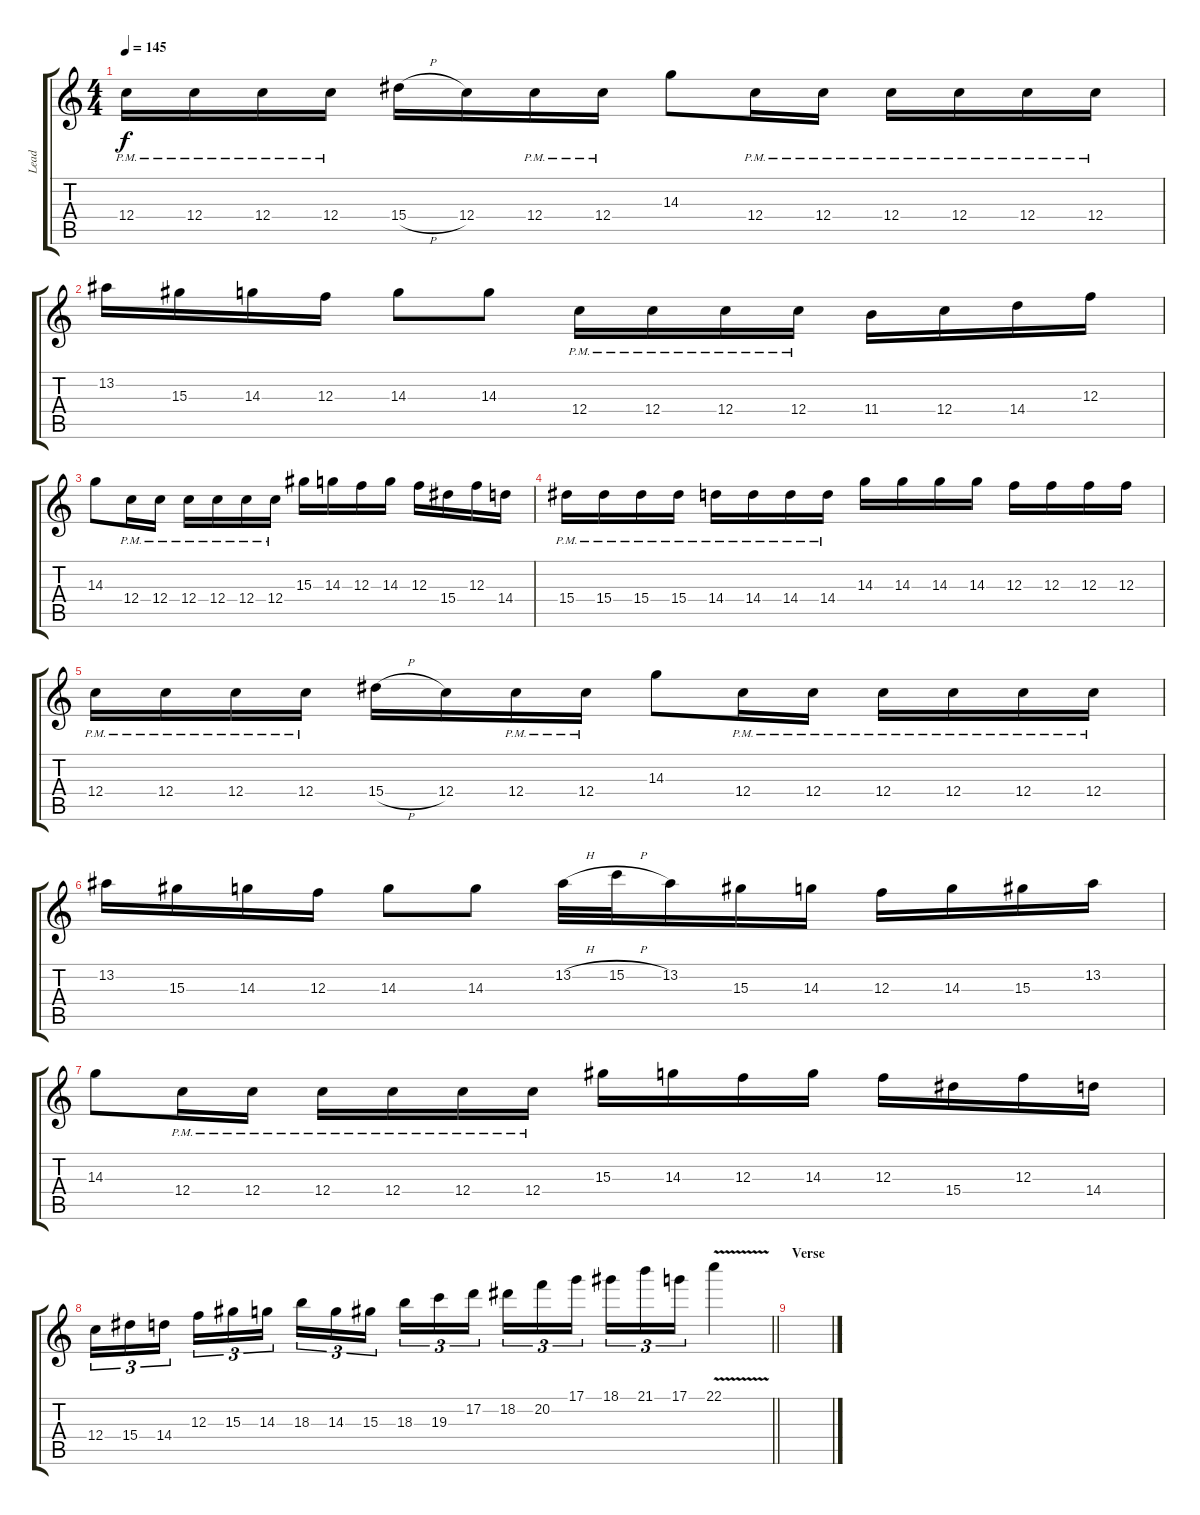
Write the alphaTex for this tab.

\track ("Lead" "Lead") {instrument distortionguitar}
\staff {score tabs}
\tuning (D4 A3 F3 C3 G2 C2) {hide}
\ts (4 4)
\tempo 145
\clef g2
\ks c
12.4{pm}.16{dy f} 12.4{pm}.16 12.4{pm}.16 12.4{pm}.16 15.4{h}.16 12.4.16 12.4{pm}.16 12.4{pm}.16 14.3.8 12.4{pm}.16 12.4{pm}.16 12.4{pm}.16 12.4{pm}.16 12.4{pm}.16 12.4{pm}.16 |
13.2.16 15.3.16 14.3.16 12.3.16 14.3.8 14.3.8 12.4{pm}.16 12.4{pm}.16 12.4{pm}.16 12.4{pm}.16 11.4.16 12.4.16 14.4.16 12.3.16 |
14.3.8 12.4{pm}.16 12.4{pm}.16 12.4{pm}.16 12.4{pm}.16 12.4{pm}.16 12.4{pm}.16 15.3.16 14.3.16 12.3.16 14.3.16 12.3.16 15.4.16 12.3.16 14.4.16 |
15.4{pm}.16 15.4{pm}.16 15.4{pm}.16 15.4{pm}.16 14.4{pm}.16 14.4{pm}.16 14.4{pm}.16 14.4{pm}.16 14.3.16 14.3.16 14.3.16 14.3.16 12.3.16 12.3.16 12.3.16 12.3.16 |
12.4{pm}.16 12.4{pm}.16 12.4{pm}.16 12.4{pm}.16 15.4{h}.16 12.4.16 12.4{pm}.16 12.4{pm}.16 14.3.8 12.4{pm}.16 12.4{pm}.16 12.4{pm}.16 12.4{pm}.16 12.4{pm}.16 12.4{pm}.16 |
13.2.16 15.3.16 14.3.16 12.3.16 14.3.8 14.3.8 13.2{h}.32 15.2{h}.32 13.2.16 15.3.16 14.3.16 12.3.16 14.3.16 15.3.16 13.2.16 |
14.3.8 12.4{pm}.16 12.4{pm}.16 12.4{pm}.16 12.4{pm}.16 12.4{pm}.16 12.4{pm}.16 15.3.16 14.3.16 12.3.16 14.3.16 12.3.16 15.4.16 12.3.16 14.4.16 |
\barLineRight lightlight
12.4.16{tu (3 2)} 15.4.16{tu (3 2)} 14.4.16{tu (3 2) beam splitsecondary} 12.3.16{tu (3 2)} 15.3.16{tu (3 2)} 14.3.16{tu (3 2)} 18.3.16{tu (3 2)} 14.3.16{tu (3 2)} 15.3.16{tu (3 2) beam splitsecondary} 18.3.16{tu (3 2)} 19.3.16{tu (3 2)} 17.2.16{tu (3 2)} 18.2.16{tu (3 2)} 20.2.16{tu (3 2)} 17.1.16{tu (3 2) beam splitsecondary} 18.1.16{tu (3 2)} 21.1.16{tu (3 2)} 17.1.16{tu (3 2)} 22.1{v}.4 |
\section ("" "Verse")
